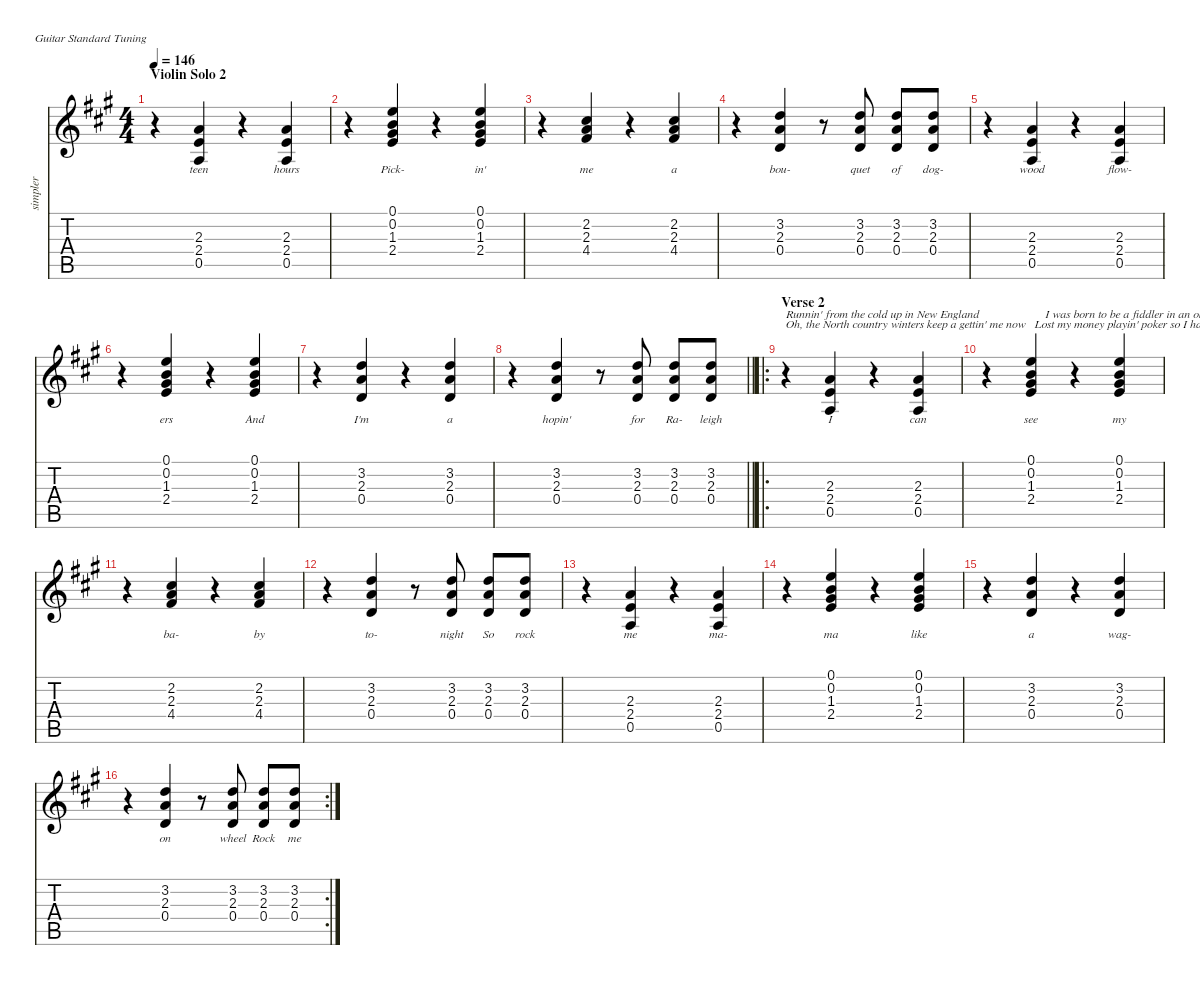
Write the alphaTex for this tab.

\defaultSystemsLayout 4
\hideDynamics
\bracketExtendMode nobrackets
\otherSystemsTrackNameOrientation horizontal
\track ("Guitar - simpler" "simpler") {defaultSystemsLayout 8 mute instrument acousticguitarsteel}
\staff {score tabs}
\tuning (E4 B3 G3 D3 A2 E2)
\ts (4 4)
\section ("" "Violin Solo 2")
\tempo 146
\clef g2
\ks a
r.4{dy f} (2.3{acc forcenatural} 2.4{acc forcenatural} 0.5{acc forcenatural}).4{lyrics (0 "teen") lyrics (1 "") lyrics (2 "") lyrics (3 "") lyrics (4 "")} r.4 (2.3{acc forcenatural} 2.4{acc forcenatural} 0.5{acc forcenatural}).4{lyrics (0 "hours") lyrics (1 "") lyrics (2 "") lyrics (3 "") lyrics (4 "")} |
r.4 (0.1{acc forcenatural} 0.2{acc forcenatural} 1.3{acc #} 2.4{acc forcenatural}).4{lyrics (0 "Pick-") lyrics (1 "") lyrics (2 "") lyrics (3 "") lyrics (4 "")} r.4 (0.1{acc forcenatural} 0.2{acc forcenatural} 1.3{acc #} 2.4{acc forcenatural}).4{lyrics (0 "in'") lyrics (1 "") lyrics (2 "") lyrics (3 "") lyrics (4 "")} |
r.4 (2.3{acc forcenatural} 4.4{acc #} 2.2{acc #}).4{lyrics (0 "me") lyrics (1 "") lyrics (2 "") lyrics (3 "") lyrics (4 "")} r.4 (2.3{acc forcenatural} 4.4{acc #} 2.2{acc #}).4{lyrics (0 "a") lyrics (1 "") lyrics (2 "") lyrics (3 "") lyrics (4 "")} |
r.4 (3.2{acc forcenatural} 2.3{acc forcenatural} 0.4{acc forcenatural}).4{lyrics (0 "bou-") lyrics (1 "") lyrics (2 "") lyrics (3 "") lyrics (4 "")} r.8 (3.2{acc forcenatural} 2.3{acc forcenatural} 0.4{acc forcenatural}).8{lyrics (0 "quet") lyrics (1 "") lyrics (2 "") lyrics (3 "") lyrics (4 "")} (3.2{acc forcenatural} 2.3{acc forcenatural} 0.4{acc forcenatural}).8{lyrics (0 "of") lyrics (1 "") lyrics (2 "") lyrics (3 "") lyrics (4 "")} (3.2{acc forcenatural} 2.3{acc forcenatural} 0.4{acc forcenatural}).8{lyrics (0 "dog-") lyrics (1 "") lyrics (2 "") lyrics (3 "") lyrics (4 "")} |
r.4 (2.3{acc forcenatural} 2.4{acc forcenatural} 0.5{acc forcenatural}).4{lyrics (0 "wood") lyrics (1 "") lyrics (2 "") lyrics (3 "") lyrics (4 "")} r.4 (2.3{acc forcenatural} 2.4{acc forcenatural} 0.5{acc forcenatural}).4{lyrics (0 "flow-") lyrics (1 "") lyrics (2 "") lyrics (3 "") lyrics (4 "")} |
r.4 (0.1{acc forcenatural} 0.2{acc forcenatural} 1.3{acc #} 2.4{acc forcenatural}).4{lyrics (0 "ers") lyrics (1 "") lyrics (2 "") lyrics (3 "") lyrics (4 "")} r.4 (0.1{acc forcenatural} 0.2{acc forcenatural} 1.3{acc #} 2.4{acc forcenatural}).4{lyrics (0 "And") lyrics (1 "") lyrics (2 "") lyrics (3 "") lyrics (4 "")} |
r.4 (3.2{acc forcenatural} 2.3{acc forcenatural} 0.4{acc forcenatural}).4{lyrics (0 "I'm") lyrics (1 "") lyrics (2 "") lyrics (3 "") lyrics (4 "")} r.4 (3.2{acc forcenatural} 2.3{acc forcenatural} 0.4{acc forcenatural}).4{lyrics (0 "a") lyrics (1 "") lyrics (2 "") lyrics (3 "") lyrics (4 "")} |
\barLineRight lightlight
r.4 (3.2{acc forcenatural} 2.3{acc forcenatural} 0.4{acc forcenatural}).4{lyrics (0 "hopin'") lyrics (1 "") lyrics (2 "") lyrics (3 "") lyrics (4 "")} r.8 (3.2{acc forcenatural} 2.3{acc forcenatural} 0.4{acc forcenatural}).8{lyrics (0 "for") lyrics (1 "") lyrics (2 "") lyrics (3 "") lyrics (4 "")} (3.2{acc forcenatural} 2.3{acc forcenatural} 0.4{acc forcenatural}).8{lyrics (0 "Ra-") lyrics (1 "") lyrics (2 "") lyrics (3 "") lyrics (4 "")} (3.2{acc forcenatural} 2.3{acc forcenatural} 0.4{acc forcenatural}).8{lyrics (0 "leigh") lyrics (1 "") lyrics (2 "") lyrics (3 "") lyrics (4 "")} |
\ro
\section ("" "Verse 2")
r.4{txt "Runnin' from the cold up in New England                      I was born to be a fiddler in an old-time string band      My baby plays the guitar   I pick a banjo now\nOh, the North country winters keep a gettin' me now   Lost my money playin' poker so I had to up and leave   But I ain't a turnin' back     To livin' that old life no more"} (2.3{acc forcenatural} 2.4{acc forcenatural} 0.5{acc forcenatural}).4{lyrics (0 "I") lyrics (1 "") lyrics (2 "") lyrics (3 "") lyrics (4 "")} r.4 (2.3{acc forcenatural} 2.4{acc forcenatural} 0.5{acc forcenatural}).4{lyrics (0 "can") lyrics (1 "") lyrics (2 "") lyrics (3 "") lyrics (4 "")} |
r.4 (0.2{acc forcenatural} 1.3{acc #} 2.4{acc forcenatural} 0.1{acc forcenatural}).4{lyrics (0 "see") lyrics (1 "") lyrics (2 "") lyrics (3 "") lyrics (4 "")} r.4 (0.2{acc forcenatural} 1.3{acc #} 2.4{acc forcenatural} 0.1{acc forcenatural}).4{lyrics (0 "my") lyrics (1 "") lyrics (2 "") lyrics (3 "") lyrics (4 "")} |
r.4 (2.3{acc forcenatural} 4.4{acc #} 2.2{acc #}).4{lyrics (0 "ba-") lyrics (1 "") lyrics (2 "") lyrics (3 "") lyrics (4 "")} r.4 (2.3{acc forcenatural} 4.4{acc #} 2.2{acc #}).4{lyrics (0 "by") lyrics (1 "") lyrics (2 "") lyrics (3 "") lyrics (4 "")} |
r.4 (3.2{acc forcenatural} 2.3{acc forcenatural} 0.4{acc forcenatural}).4{lyrics (0 "to-") lyrics (1 "") lyrics (2 "") lyrics (3 "") lyrics (4 "")} r.8 (3.2{acc forcenatural} 2.3{acc forcenatural} 0.4{acc forcenatural}).8{lyrics (0 "night") lyrics (1 "") lyrics (2 "") lyrics (3 "") lyrics (4 "")} (3.2{acc forcenatural} 2.3{acc forcenatural} 0.4{acc forcenatural}).8{lyrics (0 "So") lyrics (1 "") lyrics (2 "") lyrics (3 "") lyrics (4 "")} (3.2{acc forcenatural} 2.3{acc forcenatural} 0.4{acc forcenatural}).8{lyrics (0 "rock") lyrics (1 "") lyrics (2 "") lyrics (3 "") lyrics (4 "")} |
r.4 (2.3{acc forcenatural} 2.4{acc forcenatural} 0.5{acc forcenatural}).4{lyrics (0 "me") lyrics (1 "") lyrics (2 "") lyrics (3 "") lyrics (4 "")} r.4 (2.3{acc forcenatural} 2.4{acc forcenatural} 0.5{acc forcenatural}).4{lyrics (0 "ma-") lyrics (1 "") lyrics (2 "") lyrics (3 "") lyrics (4 "")} |
r.4 (0.2{acc forcenatural} 1.3{acc #} 2.4{acc forcenatural} 0.1{acc forcenatural}).4{lyrics (0 "ma") lyrics (1 "") lyrics (2 "") lyrics (3 "") lyrics (4 "")} r.4 (0.2{acc forcenatural} 1.3{acc #} 2.4{acc forcenatural} 0.1{acc forcenatural}).4{lyrics (0 "like") lyrics (1 "") lyrics (2 "") lyrics (3 "") lyrics (4 "")} |
r.4 (3.2{acc forcenatural} 2.3{acc forcenatural} 0.4{acc forcenatural}).4{lyrics (0 "a") lyrics (1 "") lyrics (2 "") lyrics (3 "") lyrics (4 "")} r.4 (3.2{acc forcenatural} 2.3{acc forcenatural} 0.4{acc forcenatural}).4{lyrics (0 "wag-") lyrics (1 "") lyrics (2 "") lyrics (3 "") lyrics (4 "")} |
\rc 2
r.4 (3.2{acc forcenatural} 2.3{acc forcenatural} 0.4{acc forcenatural}).4{lyrics (0 "on") lyrics (1 "") lyrics (2 "") lyrics (3 "") lyrics (4 "")} r.8 (3.2{acc forcenatural} 2.3{acc forcenatural} 0.4{acc forcenatural}).8{lyrics (0 "wheel") lyrics (1 "") lyrics (2 "") lyrics (3 "") lyrics (4 "")} (3.2{acc forcenatural} 2.3{acc forcenatural} 0.4{acc forcenatural}).8{lyrics (0 "Rock") lyrics (1 "") lyrics (2 "") lyrics (3 "") lyrics (4 "")} (3.2{acc forcenatural} 2.3{acc forcenatural} 0.4{acc forcenatural}).8{lyrics (0 "me") lyrics (1 "") lyrics (2 "") lyrics (3 "") lyrics (4 "")}
